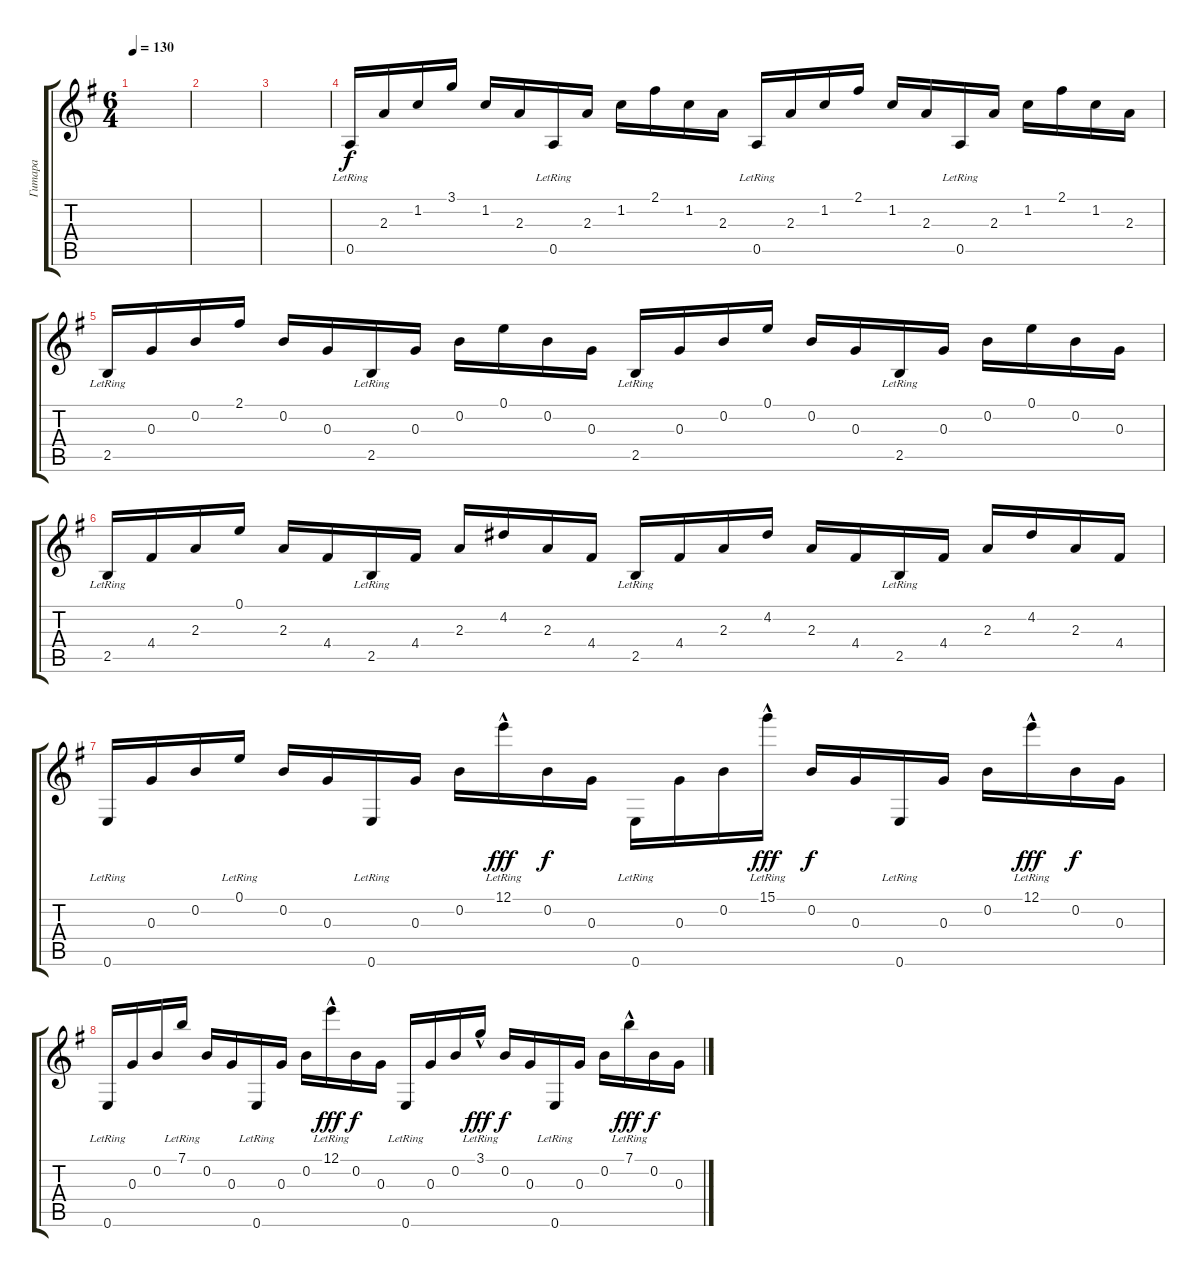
\track ("Гитара " "Гитара ") {instrument acousticguitarsteel}
\staff {score tabs}
\tuning (E4 B3 G3 D3 A2 E2) {hide}
\ts (6 4)
\tempo 130
\clef g2
\ks g
|
|
|
0.5{lr}.16 2.3.16 1.2.16 3.1.16 1.2.16 2.3.16 0.5{lr}.16 2.3.16 1.2.16 2.1.16 1.2.16 2.3.16 0.5{lr}.16 2.3.16 1.2.16 2.1.16 1.2.16 2.3.16 0.5{lr}.16 2.3.16 1.2.16 2.1.16 1.2.16 2.3.16 |
2.5{lr}.16 0.3.16 0.2.16 2.1.16 0.2.16 0.3.16 2.5{lr}.16 0.3.16 0.2.16 0.1.16 0.2.16 0.3.16 2.5{lr}.16 0.3.16 0.2.16 0.1.16 0.2.16 0.3.16 2.5{lr}.16 0.3.16 0.2.16 0.1.16 0.2.16 0.3.16 |
2.5{lr}.16 4.4.16 2.3.16 0.1.16 2.3.16 4.4.16 2.5{lr}.16 4.4.16 2.3.16 4.2.16 2.3.16 4.4.16 2.5{lr}.16 4.4.16 2.3.16 4.2.16 2.3.16 4.4.16 2.5{lr}.16 4.4.16 2.3.16 4.2.16 2.3.16 4.4.16 |
0.6{lr}.16 0.3.16 0.2.16 0.1{lr}.16 0.2.16 0.3.16 0.6{lr}.16 0.3.16 0.2.16 12.1{hac lr}.16{dy fff} 0.2.16{dy f} 0.3.16 0.6{lr}.16 0.3.16 0.2.16 15.1{hac lr}.16{dy fff} 0.2.16{dy f} 0.3.16 0.6{lr}.16 0.3.16 0.2.16 12.1{hac lr}.16{dy fff} 0.2.16{dy f} 0.3.16 |
0.6{lr}.16 0.3.16 0.2.16 7.1{lr}.16 0.2.16 0.3.16 0.6{lr}.16 0.3.16 0.2.16 12.1{hac lr}.16{dy fff} 0.2.16{dy f} 0.3.16 0.6{lr}.16 0.3.16 0.2.16 3.1{hac lr}.16{dy fff} 0.2.16{dy f} 0.3.16 0.6{lr}.16 0.3.16 0.2.16 7.1{hac lr}.16{dy fff} 0.2.16{dy f} 0.3.16
